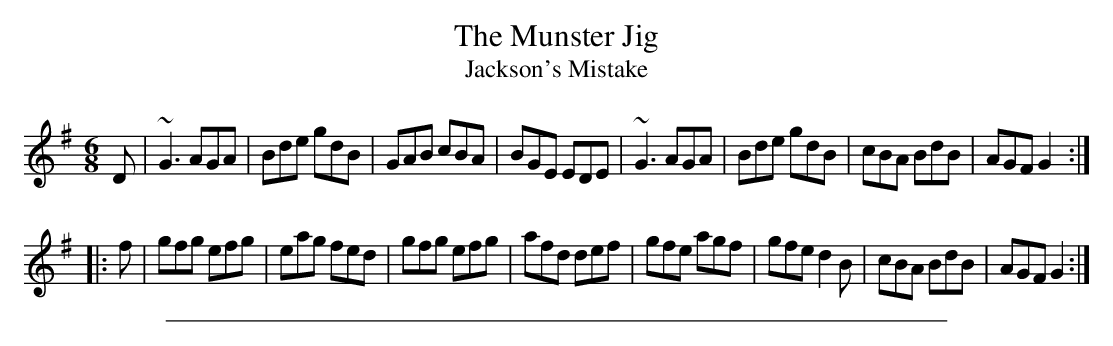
X:1
T: The Munster Jig
T: Jackson's Mistake
M:6/8
L:1/8
K:G
   D | ~G3 AGA | Bde gdB | GAB cBA | BGE EDE \
     | ~G3 AGA | Bde gdB | cBA BdB | AGF G2 :|
|: f | gfg efg | eag fed | gfg efg | afd def \
     | gfe agf | gfe d2B | cBA BdB | AGF G2 :|
